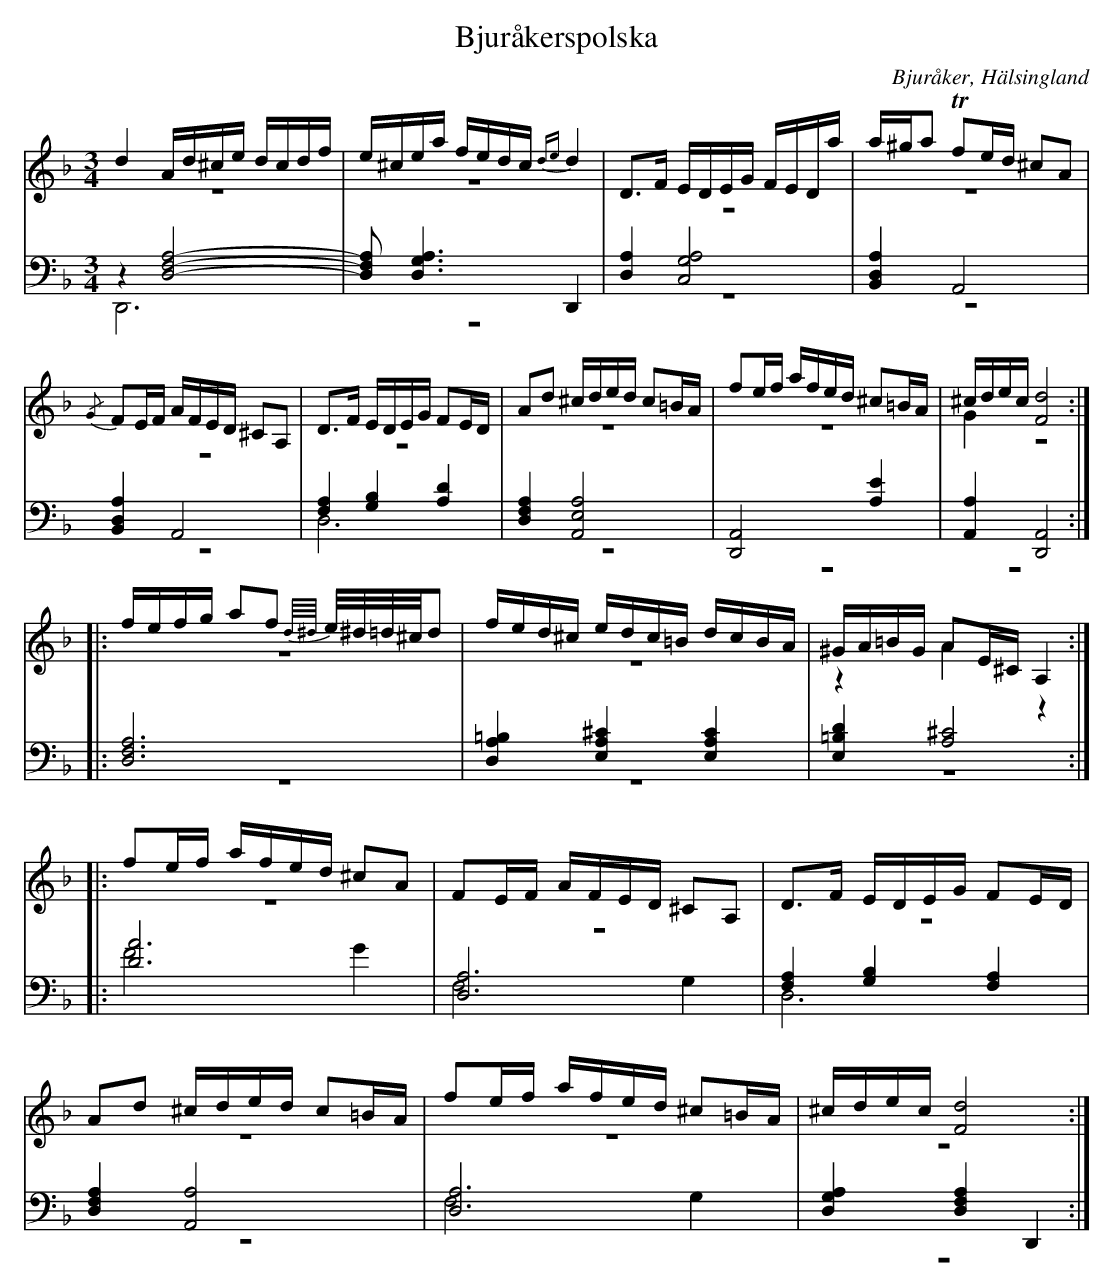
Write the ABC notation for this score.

X:1
T: Bjuråkerspolska
O: Bjuråker, Hälsingland
M: 3/4
L: 1/16
K: Dm
V:1
V:2 merge
V:3
V:4 merge
V:1
d4 Ad^ce dcdf |e^cea fedc {de}d4|D2>F2 EDEG FEDa|a^ga2 Tf2ed ^c2A2|
{/G}F2EF AFED ^C2A,2|D2>F2 EDEG F2ED|A2d2 ^cded c2=BA|f2ef afed ^c2=BA|^cdec [F8d8]:|
|:fefg a2f2 {d//^d//}e/^d/=d/^c/d2 |fed^c edc=B dcBA|^GA=BG A2E^C A,4:|
|:f2ef afed ^c2A2|F2EF AFED ^C2A,2|D2>F2 EDEG F2ED|
A2d2 ^cded c2=BA|f2ef afed ^c2=BA|^cdec [F8d8]:|
V:2
z12|z12|z12|z12|
z12|z12|z12|z12|G4 z8:|
|:z12|z12|z4 A4 z4:|
|:z12|z12|z12|
z12|z12|z12:|
V:3 clef=bass
z4 [D,8F,8 A,8]-|[D,2F,2 A,2] [D,6G,6A,6] D,,4|[D,4A,4] [C,8G,8A,8]|[B,,4D,4A,4] A,,8|
[B,,4D,4A,4] A,,8|[F,4A,4] [G,4B,4] [A,4D4]|[D,4F,4A,4] [A,,8E,8A,8]|[D,,8A,,8] [A,4E4]|[A,,4A,4] [D,,8A,,8]:|
|:[D,12F,12A,12]|[D,4A,4=B,4] [E,4A,4^C4] [E,4A,4C4]|[E,4=B,4D4] [A,8^C8]:|
|:[D12A12]|[D,12A,12]|[F,4A,4] [G,4B,4] [F,4A,4]|
[D,4F,4A,4] [A,,8A,8]|[D,12A,12]|[D,4G,4A,4] [D,4F,4A,4] D,,4:|
V:4 clef=bass
D,,12|z12|z12|z12|
z12|D,12|z12|z12|z12:|
|:z12|z12|z12:|
|:F8 G4|F,8 G,4|D,12|
z12|F,8 G,4|z12:|
